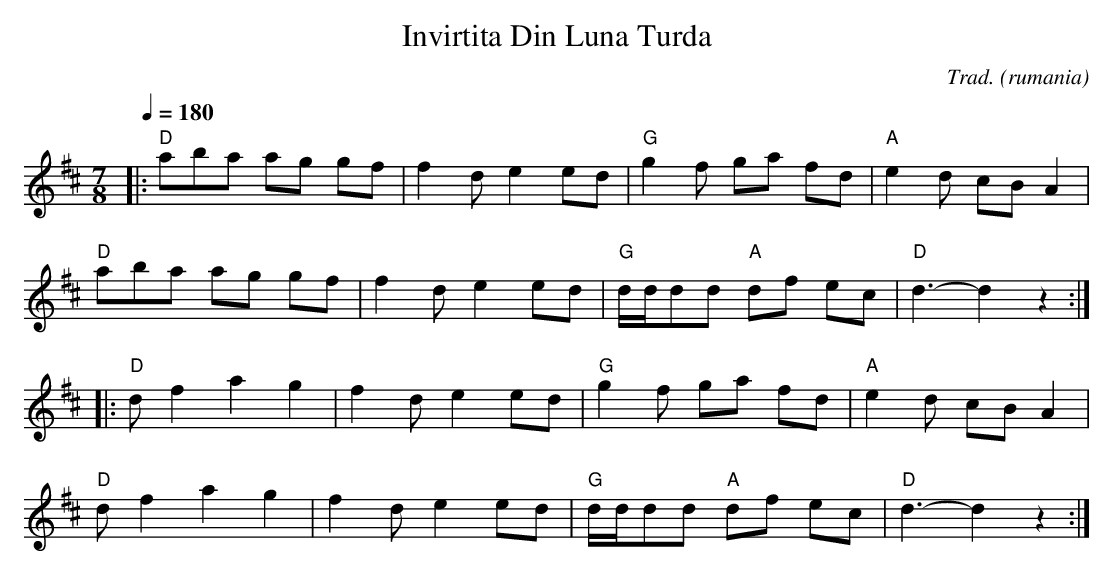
X:1
T: Invirtita Din Luna Turda
O:rumania
C: Trad.
M: 7/8
L: 1/8
Q: 2/8=180
K: D
|:"D"aba ag gf | f2d e2 ed |"G"g2f ga fd |"A" e2d cB A2 |
"D"aba ag gf | f2d e2 ed |"G"d/2d/2dd "A"df ec | "D"d3-d2 z2 :|
|:"D"df2 a2 g2 | f2d e2 ed |"G"g2f ga fd |"A" e2d cB A2 |
"D"df2 a2 g2 | f2d e2 ed |"G"d/2d/2dd "A"df ec | "D"d3-d2 z2 :|
